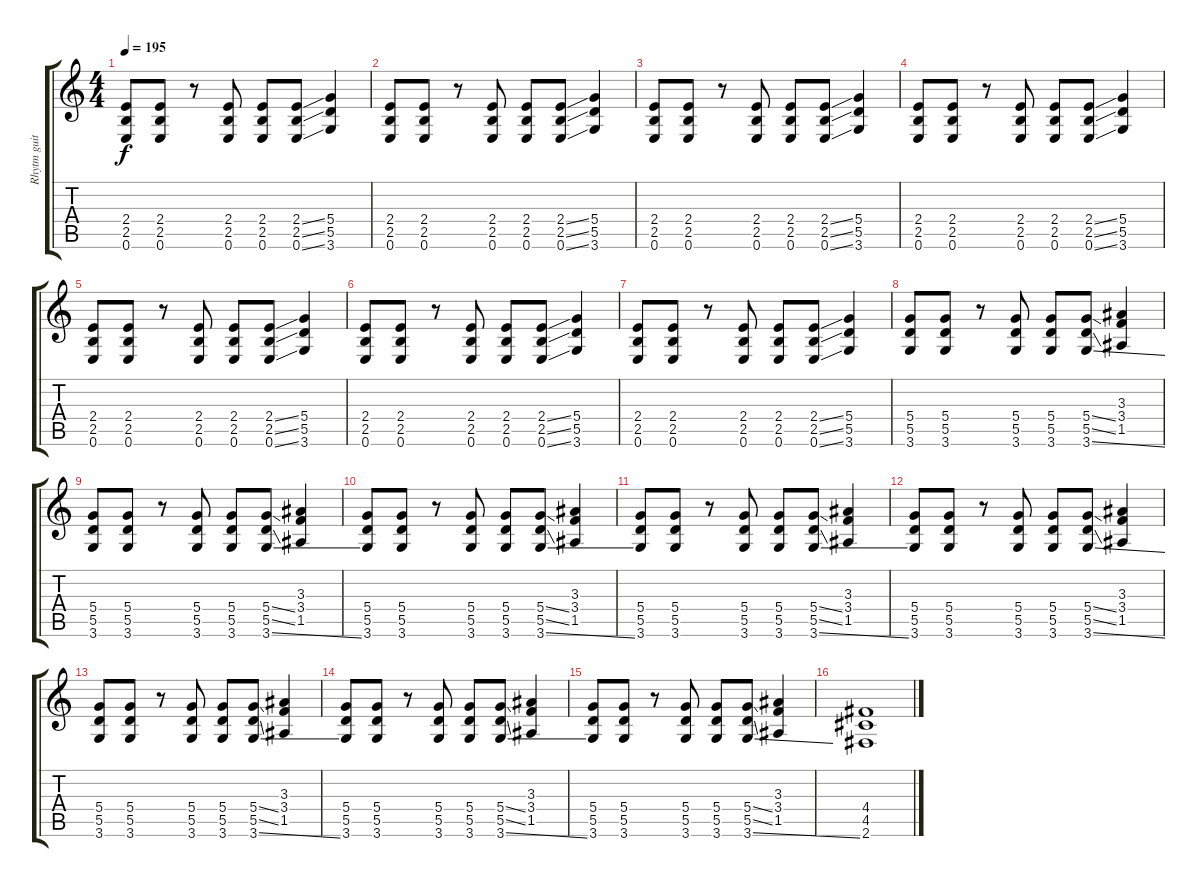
\track ("Rhytm guitar" "Rhytm guit") {instrument distortionguitar}
\staff {score tabs}
\tuning (E4 B3 G3 D3 A2 E2) {hide}
\ts (4 4)
\tempo 195
\clef g2
\ks c
(2.4 2.5 0.6).8{dy f} (2.4 2.5 0.6).8 r.8 (2.4 2.5 0.6).8 (2.4 2.5 0.6).8 (2.4{ss} 2.5{ss} 0.6{ss}).8 (5.4 5.5 3.6).4 |
(2.4 2.5 0.6).8 (2.4 2.5 0.6).8 r.8 (2.4 2.5 0.6).8 (2.4 2.5 0.6).8 (2.4{ss} 2.5{ss} 0.6{ss}).8 (5.4 5.5 3.6).4 |
(2.4 2.5 0.6).8 (2.4 2.5 0.6).8 r.8 (2.4 2.5 0.6).8 (2.4 2.5 0.6).8 (2.4{ss} 2.5{ss} 0.6{ss}).8 (5.4 5.5 3.6).4 |
(2.4 2.5 0.6).8 (2.4 2.5 0.6).8 r.8 (2.4 2.5 0.6).8 (2.4 2.5 0.6).8 (2.4{ss} 2.5{ss} 0.6{ss}).8 (5.4 5.5 3.6).4 |
(2.4 2.5 0.6).8 (2.4 2.5 0.6).8 r.8 (2.4 2.5 0.6).8 (2.4 2.5 0.6).8 (2.4{ss} 2.5{ss} 0.6{ss}).8 (5.4 5.5 3.6).4 |
(2.4 2.5 0.6).8 (2.4 2.5 0.6).8 r.8 (2.4 2.5 0.6).8 (2.4 2.5 0.6).8 (2.4{ss} 2.5{ss} 0.6{ss}).8 (5.4 5.5 3.6).4 |
(2.4 2.5 0.6).8 (2.4 2.5 0.6).8 r.8 (2.4 2.5 0.6).8 (2.4 2.5 0.6).8 (2.4{ss} 2.5{ss} 0.6{ss}).8 (5.4 5.5 3.6).4 |
(5.4 5.5 3.6).8 (5.4 5.5 3.6).8 r.8 (5.4 5.5 3.6).8 (5.4 5.5 3.6).8 (5.4{ss} 5.5{ss} 3.6{ss}).8 (3.3 3.4 1.5).4 |
(5.4 5.5 3.6).8 (5.4 5.5 3.6).8 r.8 (5.4 5.5 3.6).8 (5.4 5.5 3.6).8 (5.4{ss} 5.5{ss} 3.6{ss}).8 (3.3 3.4 1.5).4 |
(5.4 5.5 3.6).8 (5.4 5.5 3.6).8 r.8 (5.4 5.5 3.6).8 (5.4 5.5 3.6).8 (5.4{ss} 5.5{ss} 3.6{ss}).8 (3.3 3.4 1.5).4 |
(5.4 5.5 3.6).8 (5.4 5.5 3.6).8 r.8 (5.4 5.5 3.6).8 (5.4 5.5 3.6).8 (5.4{ss} 5.5{ss} 3.6{ss}).8 (3.3 3.4 1.5).4 |
(5.4 5.5 3.6).8 (5.4 5.5 3.6).8 r.8 (5.4 5.5 3.6).8 (5.4 5.5 3.6).8 (5.4{ss} 5.5{ss} 3.6{ss}).8 (3.3 3.4 1.5).4 |
(5.4 5.5 3.6).8 (5.4 5.5 3.6).8 r.8 (5.4 5.5 3.6).8 (5.4 5.5 3.6).8 (5.4{ss} 5.5{ss} 3.6{ss}).8 (3.3 3.4 1.5).4 |
(5.4 5.5 3.6).8 (5.4 5.5 3.6).8 r.8 (5.4 5.5 3.6).8 (5.4 5.5 3.6).8 (5.4{ss} 5.5{ss} 3.6{ss}).8 (3.3 3.4 1.5).4 |
(5.4 5.5 3.6).8 (5.4 5.5 3.6).8 r.8 (5.4 5.5 3.6).8 (5.4 5.5 3.6).8 (5.4{ss} 5.5{ss} 3.6{ss}).8 (3.3 3.4 1.5).4 |
(4.4 4.5 2.6).1
